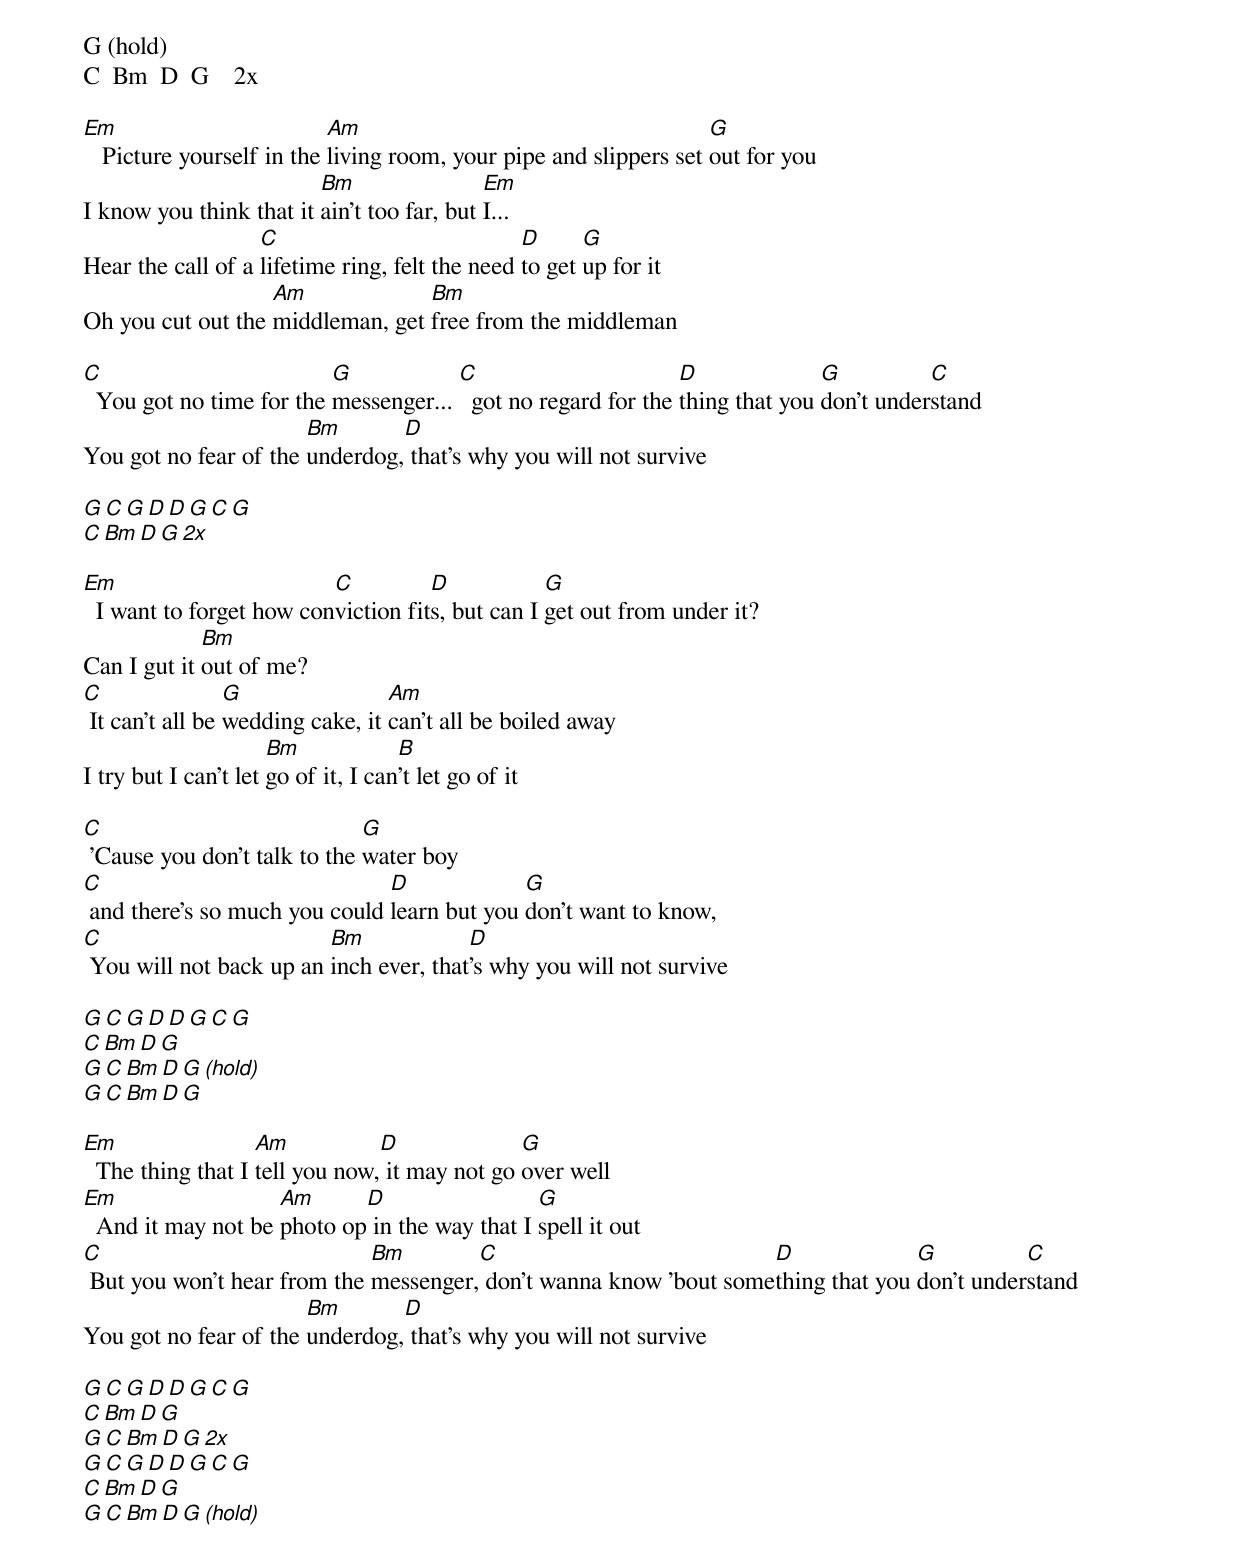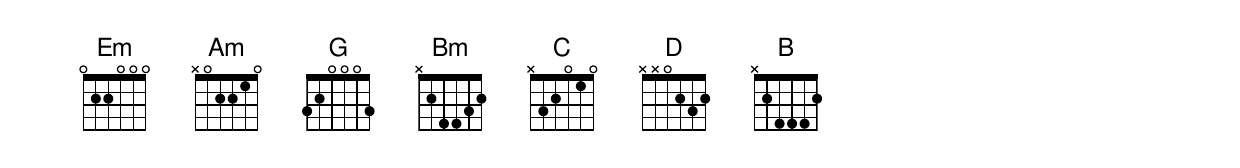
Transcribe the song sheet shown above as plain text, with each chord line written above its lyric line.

G (hold)
C  Bm  D  G    2x

Em                         Am                                      G
   Picture yourself in the living room, your pipe and slippers set out for you
                         Bm                 Em
I know you think that it ain't too far, but I...
                   C                            D      G
Hear the call of a lifetime ring, felt the need to get up for it
                   Am             Bm
Oh you cut out the middleman, get free from the middleman

C                         G            C                       D              G          C
  You got no time for the messenger...   got no regard for the thing that you don't understand
                       Bm       D
You got no fear of the underdog, that's why you will not survive

G C G D D G C G
C  Bm  D  G   2x

Em                        C          D            G
  I want to forget how conviction fits, but can I get out from under it?
             Bm
Can I gut it out of me?
C                G                Am
 It can't all be wedding cake, it can't all be boiled away
                      Bm             B
I try but I can't let go of it, I can't let go of it

C                             G
 'Cause you don't talk to the water boy
C                              D             G
 and there's so much you could learn but you don't want to know,
C                        Bm             D
 You will not back up an inch ever, that's why you will not survive

G C G D D G C G
C  Bm  D  G
G  C  Bm  D  G (hold)
G  C  Bm  D  G

Em                 Am           D              G
  The thing that I tell you now, it may not go over well
Em                  Am      D                  G
  And it may not be photo op in the way that I spell it out
C                            Bm        C                           D              G          C
 But you won't hear from the messenger, don't wanna know 'bout something that you don't understand
                       Bm       D
You got no fear of the underdog, that's why you will not survive

G C G D D G C G
C  Bm  D  G
G  C  Bm  D  G   2x
G C G D D G C G
C  Bm  D  G
G  C  Bm  D  G (hold)
